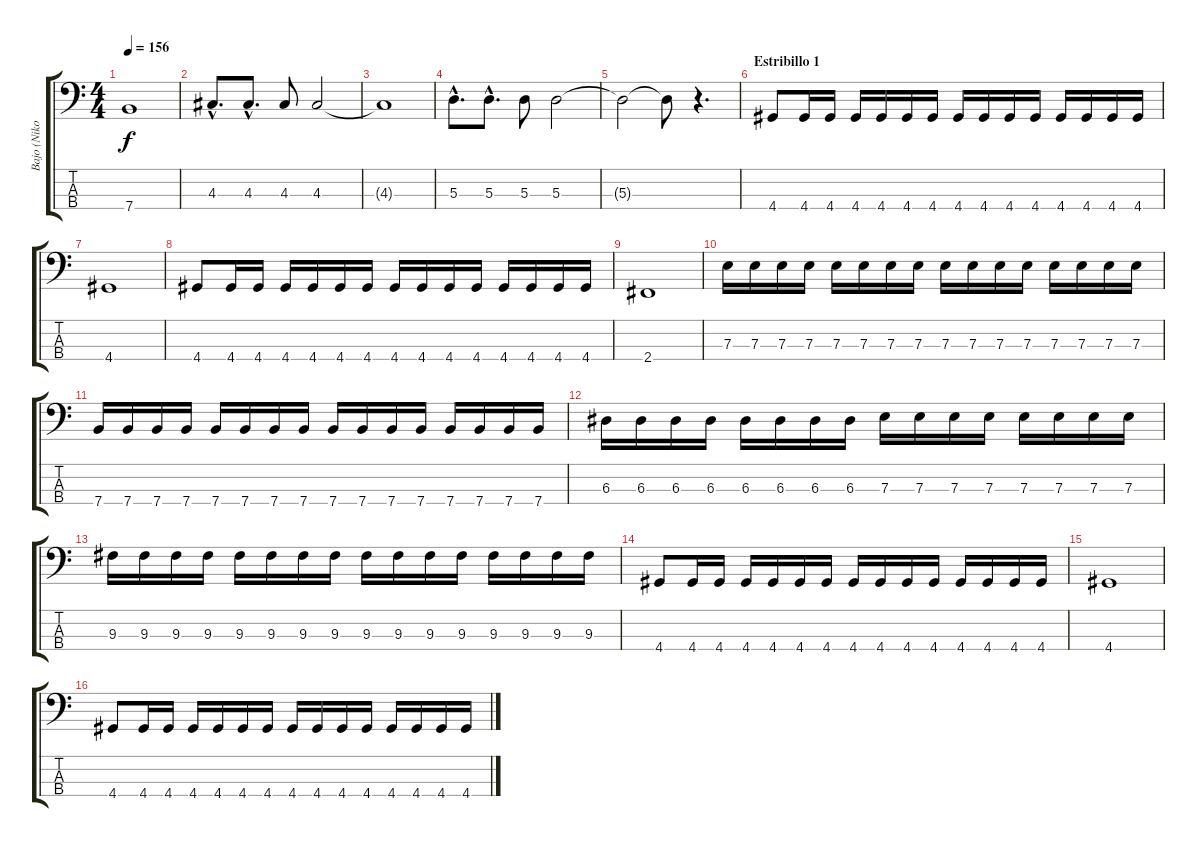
\track ("Bajo (Niko)" "Bajo (Niko") {instrument electricbassfinger}
\staff {score tabs}
\tuning (G2 D2 A1 E1) {hide}
\ts (4 4)
\tempo 156
\clef f4
\ks c
7.4.1{dy f} |
4.3{hac}.8{d} 4.3{hac}.8{d} 4.3.8 4.3.2 |
4.3{t}.1 |
5.3{hac}.8{d} 5.3{hac}.8{d} 5.3.8 5.3.2 |
5.3{t}.2 5.3{t}.8 r.4{d} |
\section ("" "Estribillo 1 ")
4.4.8 4.4.16 4.4.16 4.4.16 4.4.16 4.4.16 4.4.16 4.4.16 4.4.16 4.4.16 4.4.16 4.4.16 4.4.16 4.4.16 4.4.16 |
4.4.1 |
4.4.8 4.4.16 4.4.16 4.4.16 4.4.16 4.4.16 4.4.16 4.4.16 4.4.16 4.4.16 4.4.16 4.4.16 4.4.16 4.4.16 4.4.16 |
2.4.1 |
7.3.16 7.3.16 7.3.16 7.3.16 7.3.16 7.3.16 7.3.16 7.3.16 7.3.16 7.3.16 7.3.16 7.3.16 7.3.16 7.3.16 7.3.16 7.3.16 |
7.4.16 7.4.16 7.4.16 7.4.16 7.4.16 7.4.16 7.4.16 7.4.16 7.4.16 7.4.16 7.4.16 7.4.16 7.4.16 7.4.16 7.4.16 7.4.16 |
6.3.16 6.3.16 6.3.16 6.3.16 6.3.16 6.3.16 6.3.16 6.3.16 7.3.16 7.3.16 7.3.16 7.3.16 7.3.16 7.3.16 7.3.16 7.3.16 |
9.3.16 9.3.16 9.3.16 9.3.16 9.3.16 9.3.16 9.3.16 9.3.16 9.3.16 9.3.16 9.3.16 9.3.16 9.3.16 9.3.16 9.3.16 9.3.16 |
4.4.8 4.4.16 4.4.16 4.4.16 4.4.16 4.4.16 4.4.16 4.4.16 4.4.16 4.4.16 4.4.16 4.4.16 4.4.16 4.4.16 4.4.16 |
4.4.1 |
4.4.8 4.4.16 4.4.16 4.4.16 4.4.16 4.4.16 4.4.16 4.4.16 4.4.16 4.4.16 4.4.16 4.4.16 4.4.16 4.4.16 4.4.16
